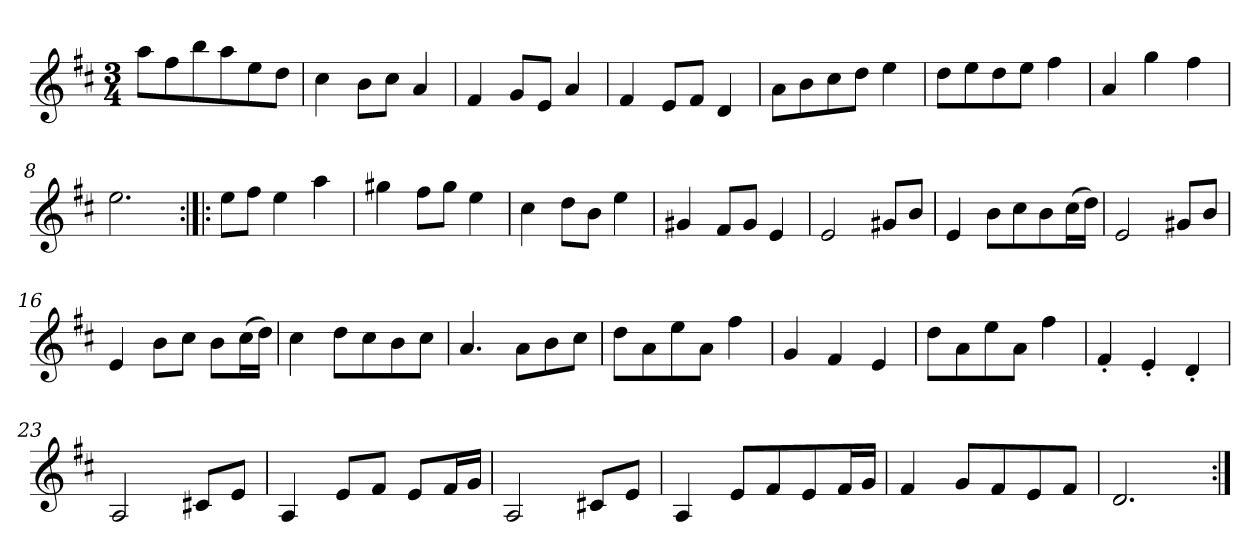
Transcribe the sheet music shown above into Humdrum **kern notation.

**kern
*part1
*staff1
*clefG2
*k[f#c#]
*D:
*M3/4
=1
8aa\L
8ff#\
8bb\
8aa\
8ee\
8dd\J
=2
4cc#\
8b\L
8cc#\J
4a/
=3
4f#/
8g/L
8e/J
4a/
=4
4f#/
8e/L
8f#/J
4d/
=5
8a\L
8b\
8cc#\
8dd\J
4ee\
=6
8dd\L
8ee\
8dd\
8ee\J
4ff#\
=7
4a/
4gg\
4ff#\
=8
2.ee\
=9:|!|:
8ee\L
8ff#\J
4ee\
4aa\
!!LO:LB:g=z
=10
4gg#X\
8ff#\L
8gg#\J
4ee\
=11
4cc#\
8dd\L
8b\J
4ee\
=12
4g#X/
8f#/L
8g#/J
4e/
=13
2e/
8g#X/L
8b/J
=14
4e/
8b\L
8cc#\
8b\
(>16cc#\L
16dd\JJ)
=15
2e/
8g#X/L
8b/J
=16
4e/
8b\L
8cc#\J
8b\L
(>16cc#\L
16dd\JJ)
=17
4cc#\
8dd\L
8cc#\
8b\
8cc#\J
=18
4.a/
8a\L
8b\
8cc#\J
!!LO:LB:g=z
=19
8dd\L
8a\
8ee\
8a\J
4ff#\
=20
4g/
4f#/
4e/
=21
8dd\L
8a\
8ee\
8a\J
4ff#\
=22
4f#'/
4e'/
4d'/
=23
2A/
8c#X/L
8e/J
=24
4A/
8e/L
8f#/J
8e/L
16f#/L
16g/JJ
=25
2A/
8c#X/L
8e/J
=26
4A/
8e/L
8f#/
8e/
16f#/L
16g/JJ
=27
4f#/
8g/L
8f#/
8e/
8f#/J
!!LO:LB:g=z
=28
2.d/
=:|!
*-
